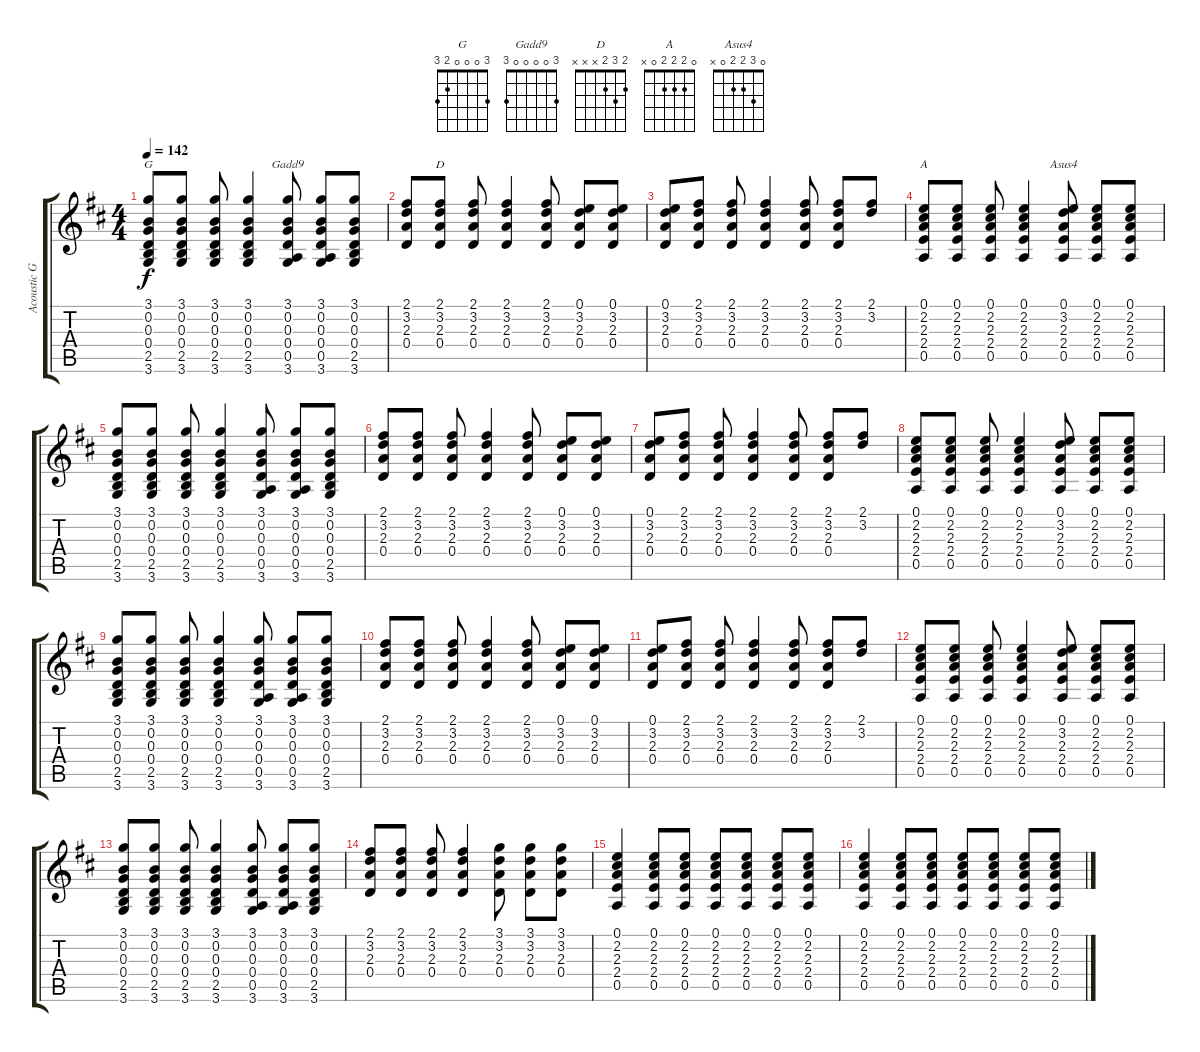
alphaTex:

\track ("Acoustic Guitar" "Acoustic G") {instrument acousticguitarsteel}
\staff {score tabs}
\tuning (E4 B3 G3 D3 A2 E2) {hide}
\chord ("G" 3 0 0 0 2 3)
\chord ("Gadd9" 3 0 0 0 0 3)
\chord ("D" 2 3 2 x x x)
\chord ("A" 0 2 2 2 0 x)
\chord ("Asus4" 0 3 2 2 0 x)
\ts (4 4)
\tempo 142
\clef g2
\ks d
(3.1 0.2 0.3 0.4 2.5 3.6).8{ch "G" dy f} (3.1 0.2 0.3 0.4 2.5 3.6).8 (3.1 0.2 0.3 0.4 2.5 3.6).8 (3.1 0.2 0.3 0.4 2.5 3.6).4 (3.1 0.2 0.3 0.4 0.5 3.6).8{ch "Gadd9"} (3.1 0.2 0.3 0.4 0.5 3.6).8 (3.1 0.2 0.3 0.4 2.5 3.6).8 |
(2.1 3.2 2.3 0.4).8 (2.1 3.2 2.3 0.4).8{ch "D"} (2.1 3.2 2.3 0.4).8 (2.1 3.2 2.3 0.4).4 (2.1 3.2 2.3 0.4).8 (0.1 3.2 2.3 0.4).8 (0.1 3.2 2.3 0.4).8 |
(0.1 3.2 2.3 0.4).8 (2.1 3.2 2.3 0.4).8 (2.1 3.2 2.3 0.4).8 (2.1 3.2 2.3 0.4).4 (2.1 3.2 2.3 0.4).8 (2.1 3.2 2.3 0.4).8 (2.1 3.2).8 |
(0.1 2.2 2.3 2.4 0.5).8{ch "A"} (0.1 2.2 2.3 2.4 0.5).8 (0.1 2.2 2.3 2.4 0.5).8 (0.1 2.2 2.3 2.4 0.5).4 (0.1 3.2 2.3 2.4 0.5).8{ch "Asus4"} (0.1 2.2 2.3 2.4 0.5).8 (0.1 2.2 2.3 2.4 0.5).8 |
(3.1 0.2 0.3 0.4 2.5 3.6).8 (3.1 0.2 0.3 0.4 2.5 3.6).8 (3.1 0.2 0.3 0.4 2.5 3.6).8 (3.1 0.2 0.3 0.4 2.5 3.6).4 (3.1 0.2 0.3 0.4 0.5 3.6).8 (3.1 0.2 0.3 0.4 0.5 3.6).8 (3.1 0.2 0.3 0.4 2.5 3.6).8 |
(2.1 3.2 2.3 0.4).8 (2.1 3.2 2.3 0.4).8 (2.1 3.2 2.3 0.4).8 (2.1 3.2 2.3 0.4).4 (2.1 3.2 2.3 0.4).8 (0.1 3.2 2.3 0.4).8 (0.1 3.2 2.3 0.4).8 |
(0.1 3.2 2.3 0.4).8 (2.1 3.2 2.3 0.4).8 (2.1 3.2 2.3 0.4).8 (2.1 3.2 2.3 0.4).4 (2.1 3.2 2.3 0.4).8 (2.1 3.2 2.3 0.4).8 (2.1 3.2).8 |
(0.1 2.2 2.3 2.4 0.5).8 (0.1 2.2 2.3 2.4 0.5).8 (0.1 2.2 2.3 2.4 0.5).8 (0.1 2.2 2.3 2.4 0.5).4 (0.1 3.2 2.3 2.4 0.5).8 (0.1 2.2 2.3 2.4 0.5).8 (0.1 2.2 2.3 2.4 0.5).8 |
(3.1 0.2 0.3 0.4 2.5 3.6).8 (3.1 0.2 0.3 0.4 2.5 3.6).8 (3.1 0.2 0.3 0.4 2.5 3.6).8 (3.1 0.2 0.3 0.4 2.5 3.6).4 (3.1 0.2 0.3 0.4 0.5 3.6).8 (3.1 0.2 0.3 0.4 0.5 3.6).8 (3.1 0.2 0.3 0.4 2.5 3.6).8 |
(2.1 3.2 2.3 0.4).8 (2.1 3.2 2.3 0.4).8 (2.1 3.2 2.3 0.4).8 (2.1 3.2 2.3 0.4).4 (2.1 3.2 2.3 0.4).8 (0.1 3.2 2.3 0.4).8 (0.1 3.2 2.3 0.4).8 |
(0.1 3.2 2.3 0.4).8 (2.1 3.2 2.3 0.4).8 (2.1 3.2 2.3 0.4).8 (2.1 3.2 2.3 0.4).4 (2.1 3.2 2.3 0.4).8 (2.1 3.2 2.3 0.4).8 (2.1 3.2).8 |
(0.1 2.2 2.3 2.4 0.5).8 (0.1 2.2 2.3 2.4 0.5).8 (0.1 2.2 2.3 2.4 0.5).8 (0.1 2.2 2.3 2.4 0.5).4 (0.1 3.2 2.3 2.4 0.5).8 (0.1 2.2 2.3 2.4 0.5).8 (0.1 2.2 2.3 2.4 0.5).8 |
(3.1 0.2 0.3 0.4 2.5 3.6).8 (3.1 0.2 0.3 0.4 2.5 3.6).8 (3.1 0.2 0.3 0.4 2.5 3.6).8 (3.1 0.2 0.3 0.4 2.5 3.6).4 (3.1 0.2 0.3 0.4 0.5 3.6).8 (3.1 0.2 0.3 0.4 0.5 3.6).8 (3.1 0.2 0.3 0.4 2.5 3.6).8 |
(2.1 3.2 2.3 0.4).8 (2.1 3.2 2.3 0.4).8 (2.1 3.2 2.3 0.4).8 (2.1 3.2 2.3 0.4).4 (3.1 3.2 2.3 0.4).8 (3.1 3.2 2.3 0.4).8 (3.1 3.2 2.3 0.4).8 |
(0.1 2.2 2.3 2.4 0.5).4 (0.1 2.2 2.3 2.4 0.5).8 (0.1 2.2 2.3 2.4 0.5).8 (0.1 2.2 2.3 2.4 0.5).8 (0.1 2.2 2.3 2.4 0.5).8 (0.1 2.2 2.3 2.4 0.5).8 (0.1 2.2 2.3 2.4 0.5).8 |
(0.1 2.2 2.3 2.4 0.5).4 (0.1 2.2 2.3 2.4 0.5).8 (0.1 2.2 2.3 2.4 0.5).8 (0.1 2.2 2.3 2.4 0.5).8 (0.1 2.2 2.3 2.4 0.5).8 (0.1 2.2 2.3 2.4 0.5).8 (0.1 2.2 2.3 2.4 0.5).8
